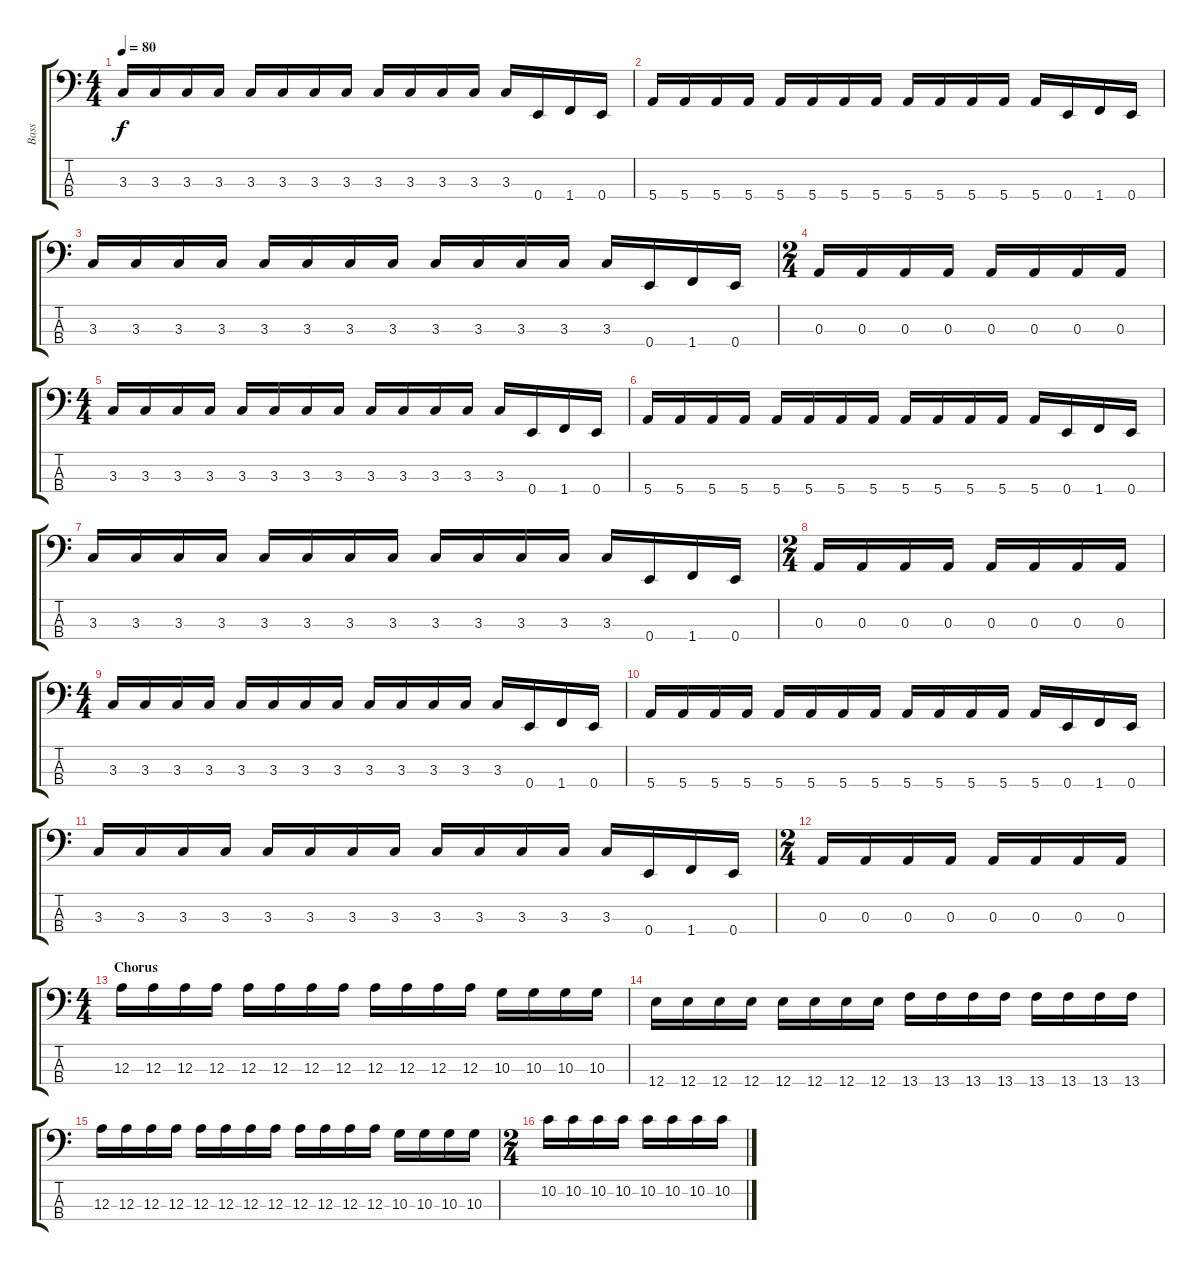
\track ("Bass" "Bass") {instrument electricbassfinger}
\staff {score tabs}
\tuning (G2 D2 A1 E1) {hide}
\ts (4 4)
\tempo 80
\clef f4
\ks c
3.3.16{dy f} 3.3.16 3.3.16 3.3.16 3.3.16 3.3.16 3.3.16 3.3.16 3.3.16 3.3.16 3.3.16 3.3.16 3.3.16 0.4.16 1.4.16 0.4.16 |
5.4.16 5.4.16 5.4.16 5.4.16 5.4.16 5.4.16 5.4.16 5.4.16 5.4.16 5.4.16 5.4.16 5.4.16 5.4.16 0.4.16 1.4.16 0.4.16 |
3.3.16 3.3.16 3.3.16 3.3.16 3.3.16 3.3.16 3.3.16 3.3.16 3.3.16 3.3.16 3.3.16 3.3.16 3.3.16 0.4.16 1.4.16 0.4.16 |
\ts (2 4)
0.3.16 0.3.16 0.3.16 0.3.16 0.3.16 0.3.16 0.3.16 0.3.16 |
\ts (4 4)
3.3.16 3.3.16 3.3.16 3.3.16 3.3.16 3.3.16 3.3.16 3.3.16 3.3.16 3.3.16 3.3.16 3.3.16 3.3.16 0.4.16 1.4.16 0.4.16 |
5.4.16 5.4.16 5.4.16 5.4.16 5.4.16 5.4.16 5.4.16 5.4.16 5.4.16 5.4.16 5.4.16 5.4.16 5.4.16 0.4.16 1.4.16 0.4.16 |
3.3.16 3.3.16 3.3.16 3.3.16 3.3.16 3.3.16 3.3.16 3.3.16 3.3.16 3.3.16 3.3.16 3.3.16 3.3.16 0.4.16 1.4.16 0.4.16 |
\ts (2 4)
0.3.16 0.3.16 0.3.16 0.3.16 0.3.16 0.3.16 0.3.16 0.3.16 |
\ts (4 4)
3.3.16 3.3.16 3.3.16 3.3.16 3.3.16 3.3.16 3.3.16 3.3.16 3.3.16 3.3.16 3.3.16 3.3.16 3.3.16 0.4.16 1.4.16 0.4.16 |
5.4.16 5.4.16 5.4.16 5.4.16 5.4.16 5.4.16 5.4.16 5.4.16 5.4.16 5.4.16 5.4.16 5.4.16 5.4.16 0.4.16 1.4.16 0.4.16 |
3.3.16 3.3.16 3.3.16 3.3.16 3.3.16 3.3.16 3.3.16 3.3.16 3.3.16 3.3.16 3.3.16 3.3.16 3.3.16 0.4.16 1.4.16 0.4.16 |
\ts (2 4)
0.3.16 0.3.16 0.3.16 0.3.16 0.3.16 0.3.16 0.3.16 0.3.16 |
\ts (4 4)
\section ("" "Chorus")
12.3.16 12.3.16 12.3.16 12.3.16 12.3.16 12.3.16 12.3.16 12.3.16 12.3.16 12.3.16 12.3.16 12.3.16 10.3.16 10.3.16 10.3.16 10.3.16 |
12.4.16 12.4.16 12.4.16 12.4.16 12.4.16 12.4.16 12.4.16 12.4.16 13.4.16 13.4.16 13.4.16 13.4.16 13.4.16 13.4.16 13.4.16 13.4.16 |
12.3.16 12.3.16 12.3.16 12.3.16 12.3.16 12.3.16 12.3.16 12.3.16 12.3.16 12.3.16 12.3.16 12.3.16 10.3.16 10.3.16 10.3.16 10.3.16 |
\ts (2 4)
10.2.16 10.2.16 10.2.16 10.2.16 10.2.16 10.2.16 10.2.16 10.2.16
